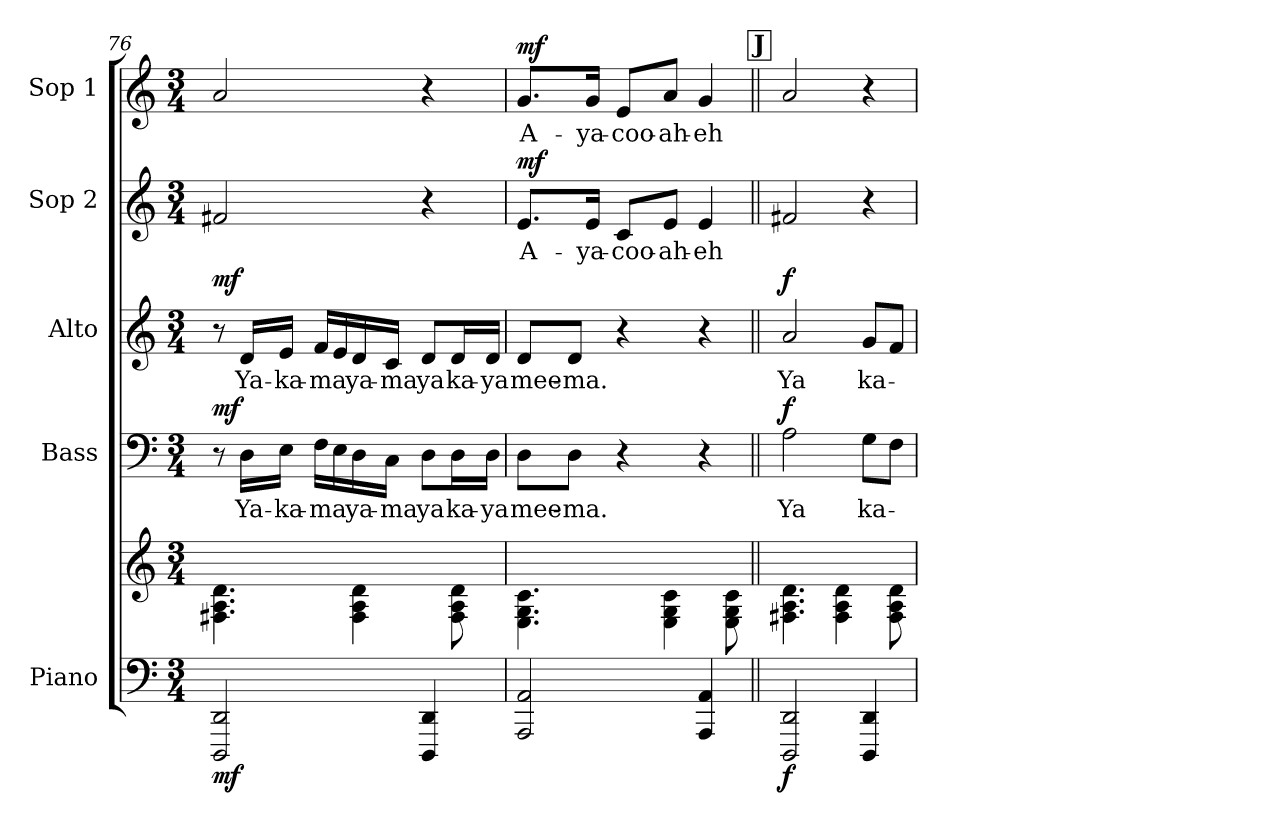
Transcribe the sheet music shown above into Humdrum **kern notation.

**kern	**kern	**dynam	**kern	**text	**dynam	**kern	**text	**dynam	**kern	**text	**dynam	**kern	**text	**dynam
*part5	*part5	*part5	*part4	*part4	*part4	*part3	*part3	*part3	*part2	*part2	*part2	*part1	*part1	*part1
*staff6	*staff5	*staff5/6	*staff4	*staff4	*staff4	*staff3	*staff3	*staff3	*staff2	*staff2	*staff2	*staff1	*staff1	*staff1
*I"Piano	*	*	*I"Bass	*	*	*I"Alto	*	*	*I"Sop 2	*	*	*I"Sop 1	*	*
*I'Pno.	*	*	*I'B.	*	*	*I'A.	*	*	*I'S.2	*	*	*I'S.1	*	*
*clefF4	*clefG2	*	*clefF4	*	*	*clefG2	*	*	*clefG2	*	*	*clefG2	*	*
*k[]	*k[]	*	*k[]	*	*	*k[]	*	*	*k[]	*	*	*k[]	*	*
*M3/4	*M3/4	*	*M3/4	*	*	*M3/4	*	*	*M3/4	*	*	*M3/4	*	*
=76	=76	=76	=76	=76	=76	=76	=76	=76	=76	=76	=76	=76	=76	=76
!	!	!LO:DY:b=2	!	!	!LO:DY:b	!	!	!LO:DY:b	!	!	!	!	!	!
2DDD/ 2DD/	4.F#X\ 4.A\ 4.d\	mf	8r	.	mf	8r	.	mf	2f#X/	.	.	2a/	.	.
!	!	!	!	!LO:LY:b	!	!	!LO:LY:b	!	!	!	!	!	!	!
.	.	.	16D\LL	Ya-	.	16d/LL	Ya-	.	.	.	.	.	.	.
!	!	!	!	!LO:LY:b	!	!	!LO:LY:b	!	!	!	!	!	!	!
.	.	.	16E\JJ	-ka-	.	16e/JJ	-ka-	.	.	.	.	.	.	.
!	!	!	!	!LO:LY:b	!	!	!LO:LY:b	!	!	!	!	!	!	!
.	.	.	16F\LL	-ma	.	16f/LL	-ma	.	.	.	.	.	.	.
.	.	.	16E\	.	.	16e/	.	.	.	.	.	.	.	.
!	!	!	!	!LO:LY:b	!	!	!LO:LY:b	!	!	!	!	!	!	!
.	4F#\ 4A\ 4d\	.	16D\	ya-	.	16d/	ya-	.	.	.	.	.	.	.
!	!	!	!	!LO:LY:b	!	!	!LO:LY:b	!	!	!	!	!	!	!
.	.	.	16C\JJ	-ma	.	16c/JJ	-ma	.	.	.	.	.	.	.
!	!	!	!	!LO:LY:b	!	!	!LO:LY:b	!	!	!	!	!	!	!
4DDD/ 4DD/	.	.	8D\L	ya	.	8d/L	ya	.	4r	.	.	4r	.	.
!	!	!	!	!LO:LY:b	!	!	!LO:LY:b	!	!	!	!	!	!	!
.	8F#\ 8A\ 8d\	.	16D\L	ka-	.	16d/L	ka-	.	.	.	.	.	.	.
!	!	!	!	!LO:LY:b	!	!	!LO:LY:b	!	!	!	!	!	!	!
.	.	.	16D\JJ	-ya	.	16d/JJ	-ya	.	.	.	.	.	.	.
=77	=77	=77	=77	=77	=77	=77	=77	=77	=77	=77	=77	=77	=77	=77
!	!	!	!	!LO:LY:b	!	!	!LO:LY:b	!	!	!LO:LY:b	!LO:DY:b	!	!LO:LY:b	!LO:DY:b
2AAA/ 2AA/	4.E\ 4.G\ 4.c\	.	8D\L	mee-	.	8d/L	mee-	.	8.e/L	A-	mf	8.g/L	A-	mf
!	!	!	!	!LO:LY:b	!	!	!LO:LY:b	!	!	!	!	!	!	!
.	.	.	8D\J	-ma.	.	8d/J	-ma.	.	.	.	.	.	.	.
!	!	!	!	!	!	!	!	!	!	!LO:LY:b	!	!	!LO:LY:b	!
.	.	.	.	.	.	.	.	.	16e/Jk	-ya-	.	16g/Jk	-ya-	.
!	!	!	!	!	!	!	!	!	!	!LO:LY:b	!	!	!LO:LY:b	!
.	.	.	4r	.	.	4r	.	.	8c/L	-coo-	.	8e/L	-coo-	.
!	!	!	!	!	!	!	!	!	!	!LO:LY:b	!	!	!LO:LY:b	!
.	4E\ 4G\ 4c\	.	.	.	.	.	.	.	8e/J	-ah-	.	8a/J	-ah-	.
!	!	!	!	!	!	!	!	!	!	!LO:LY:b	!	!	!LO:LY:b	!
4AAA/ 4AA/	.	.	4r	.	.	4r	.	.	4e/	-eh	.	4g/	-eh	.
.	8E\ 8G\ 8c\	.	.	.	.	.	.	.	.	.	.	.	.	.
!!LO:PB:g=z
!!LO:REH:place=s1:a:B:fs=15.4267:t=J
=78||	=78||	=78||	=78||	=78||	=78||	=78||	=78||	=78||	=78||	=78||	=78||	=78||	=78||	=78||
!	!	!LO:DY:b=2	!	!LO:LY:b	!LO:DY:b	!	!LO:LY:b	!LO:DY:b	!	!	!	!	!	!
2DDD/ 2DD/	4.F#X\ 4.A\ 4.d\	f	2A\	Ya	f	2a/	Ya	f	2f#X/	.	.	2a/	.	.
.	4F#\ 4A\ 4d\	.	.	.	.	.	.	.	.	.	.	.	.	.
!	!	!	!	!LO:LY:b	!	!	!LO:LY:b	!	!	!	!	!	!	!
4DDD/ 4DD/	.	.	8G\L	ka-	.	8g/L	ka-	.	4r	.	.	4r	.	.
.	8F#\ 8A\ 8d\	.	8F\J	.	.	8f/J	.	.	.	.	.	.	.	.
=	=	=	=	=	=	=	=	=	=	=	=	=	=	=
*-	*-	*-	*-	*-	*-	*-	*-	*-	*-	*-	*-	*-	*-	*-
